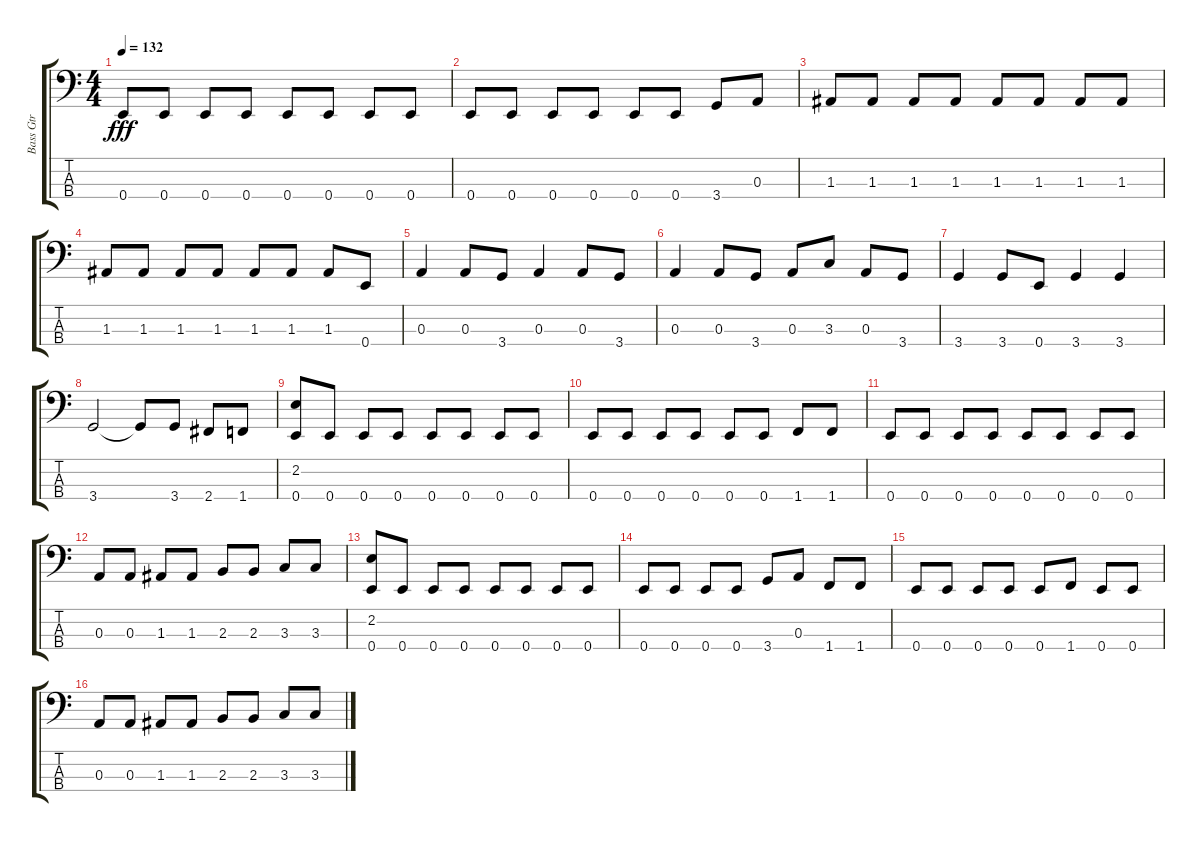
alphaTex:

\track ("Bass Gtr" "Bass Gtr") {instrument electricbasspick}
\staff {score tabs}
\tuning (G2 D2 A1 E1) {hide}
\ts (4 4)
\tempo 132
\clef f4
\ks c
0.4.8{dy fff} 0.4.8 0.4.8 0.4.8 0.4.8 0.4.8 0.4.8 0.4.8 |
0.4.8 0.4.8 0.4.8 0.4.8 0.4.8 0.4.8 3.4.8 0.3.8 |
1.3.8 1.3.8 1.3.8 1.3.8 1.3.8 1.3.8 1.3.8 1.3.8 |
1.3.8 1.3.8 1.3.8 1.3.8 1.3.8 1.3.8 1.3.8 0.4.8 |
0.3.4 0.3.8 3.4.8 0.3.4 0.3.8 3.4.8 |
0.3.4 0.3.8 3.4.8 0.3.8 3.3.8 0.3.8 3.4.8 |
3.4.4 3.4.8 0.4.8 3.4.4 3.4.4 |
3.4.2 3.4{t}.8 3.4.8 2.4.8 1.4.8 |
(2.2 0.4).8 0.4.8 0.4.8 0.4.8 0.4.8 0.4.8 0.4.8 0.4.8 |
0.4.8 0.4.8 0.4.8 0.4.8 0.4.8 0.4.8 1.4.8 1.4.8 |
0.4.8 0.4.8 0.4.8 0.4.8 0.4.8 0.4.8 0.4.8 0.4.8 |
0.3.8 0.3.8 1.3.8 1.3.8 2.3.8 2.3.8 3.3.8 3.3.8 |
(2.2 0.4).8 0.4.8 0.4.8 0.4.8 0.4.8 0.4.8 0.4.8 0.4.8 |
0.4.8 0.4.8 0.4.8 0.4.8 3.4.8 0.3.8 1.4.8 1.4.8 |
0.4.8 0.4.8 0.4.8 0.4.8 0.4.8 1.4.8 0.4.8 0.4.8 |
0.3.8 0.3.8 1.3.8 1.3.8 2.3.8 2.3.8 3.3.8 3.3.8
